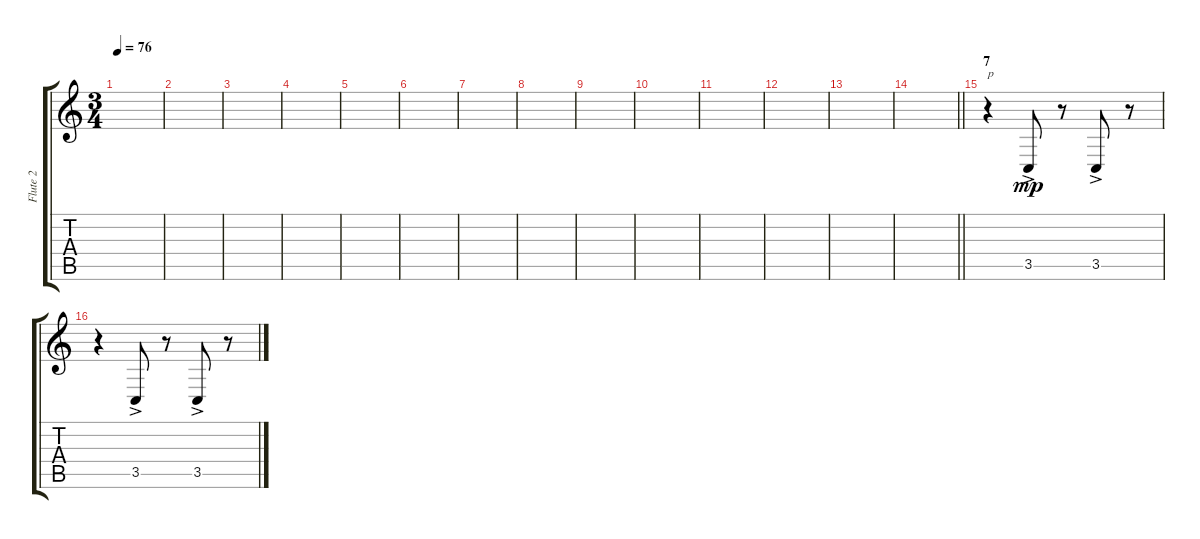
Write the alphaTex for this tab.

\track ("Flute 2" "Flute 2") {instrument flute}
\staff {score tabs}
\tuning (E4 B3 G3 D3 A2 E2) {hide}
\ts (3 4)
\tempo 76
\clef g2
\ks c
|
|
|
|
|
|
|
|
|
|
|
|
|
\barLineRight lightlight
|
\section ("" "7")
r.4{txt "p"} 3.5{ac}.8{dy mp} r.8 3.5{ac}.8 r.8 |
r.4 3.5{ac}.8 r.8 3.5{ac}.8 r.8
